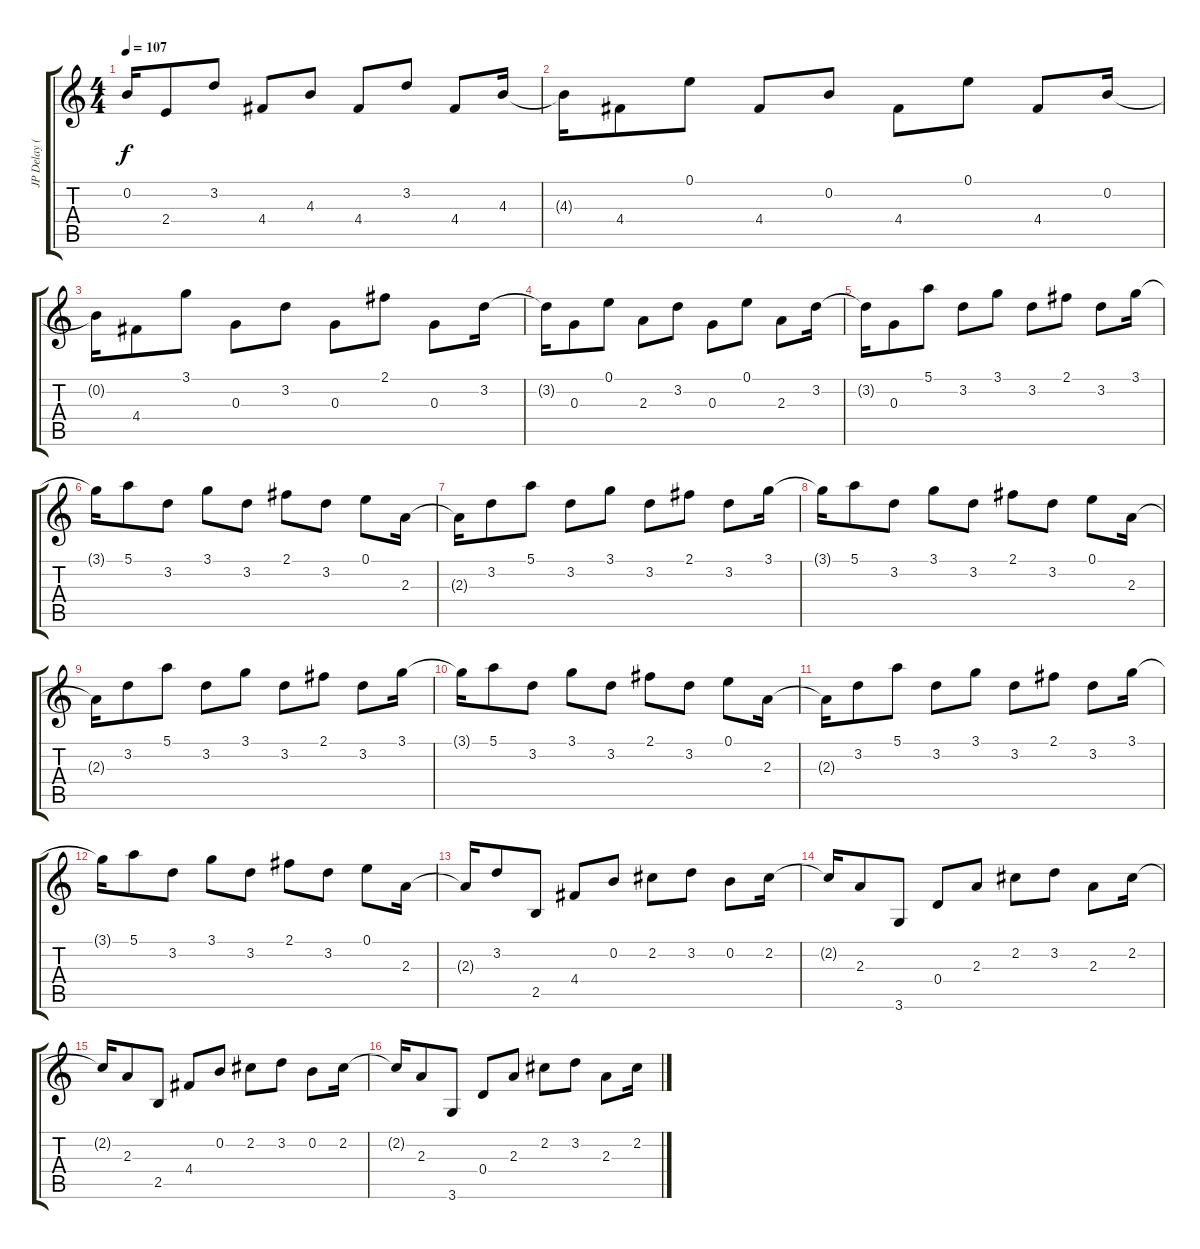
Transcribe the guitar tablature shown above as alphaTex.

\track ("JP Delay (set at about 416msec)" "JP Delay (") {instrument electricguitarmuted}
\staff {score tabs}
\tuning (E4 B3 G3 D3 A2 E2) {hide}
\ts (4 4)
\tempo 107
\clef g2
\ks c
0.2{t}.16{dy f} 2.4.8 3.2.8 4.4.8 4.3.8 4.4.8 3.2.8 4.4.8 4.3.16 |
4.3{t}.16 4.4.8 0.1.8 4.4.8 0.2.8 4.4.8 0.1.8 4.4.8 0.2.16 |
0.2{t}.16 4.4.8 3.1.8 0.3.8 3.2.8 0.3.8 2.1.8 0.3.8 3.2.16 |
3.2{t}.16 0.3.8 0.1.8 2.3.8 3.2.8 0.3.8 0.1.8 2.3.8 3.2.16 |
3.2{t}.16 0.3.8 5.1.8 3.2.8 3.1.8 3.2.8 2.1.8 3.2.8 3.1.16 |
3.1{t}.16 5.1.8 3.2.8 3.1.8 3.2.8 2.1.8 3.2.8 0.1.8 2.3.16 |
2.3{t}.16 3.2.8 5.1.8 3.2.8 3.1.8 3.2.8 2.1.8 3.2.8 3.1.16 |
3.1{t}.16 5.1.8 3.2.8 3.1.8 3.2.8 2.1.8 3.2.8 0.1.8 2.3.16 |
2.3{t}.16 3.2.8 5.1.8 3.2.8 3.1.8 3.2.8 2.1.8 3.2.8 3.1.16 |
3.1{t}.16 5.1.8 3.2.8 3.1.8 3.2.8 2.1.8 3.2.8 0.1.8 2.3.16 |
2.3{t}.16 3.2.8 5.1.8 3.2.8 3.1.8 3.2.8 2.1.8 3.2.8 3.1.16 |
3.1{t}.16 5.1.8 3.2.8 3.1.8 3.2.8 2.1.8 3.2.8 0.1.8 2.3.16 |
2.3{t}.16 3.2.8 2.5.8 4.4.8 0.2.8 2.2.8 3.2.8 0.2.8 2.2.16 |
2.2{t}.16 2.3.8 3.6.8 0.4.8 2.3.8 2.2.8 3.2.8 2.3.8 2.2.16 |
2.2{t}.16 2.3.8 2.5.8 4.4.8 0.2.8 2.2.8 3.2.8 0.2.8 2.2.16 |
2.2{t}.16 2.3.8 3.6.8 0.4.8 2.3.8 2.2.8 3.2.8 2.3.8 2.2.16
